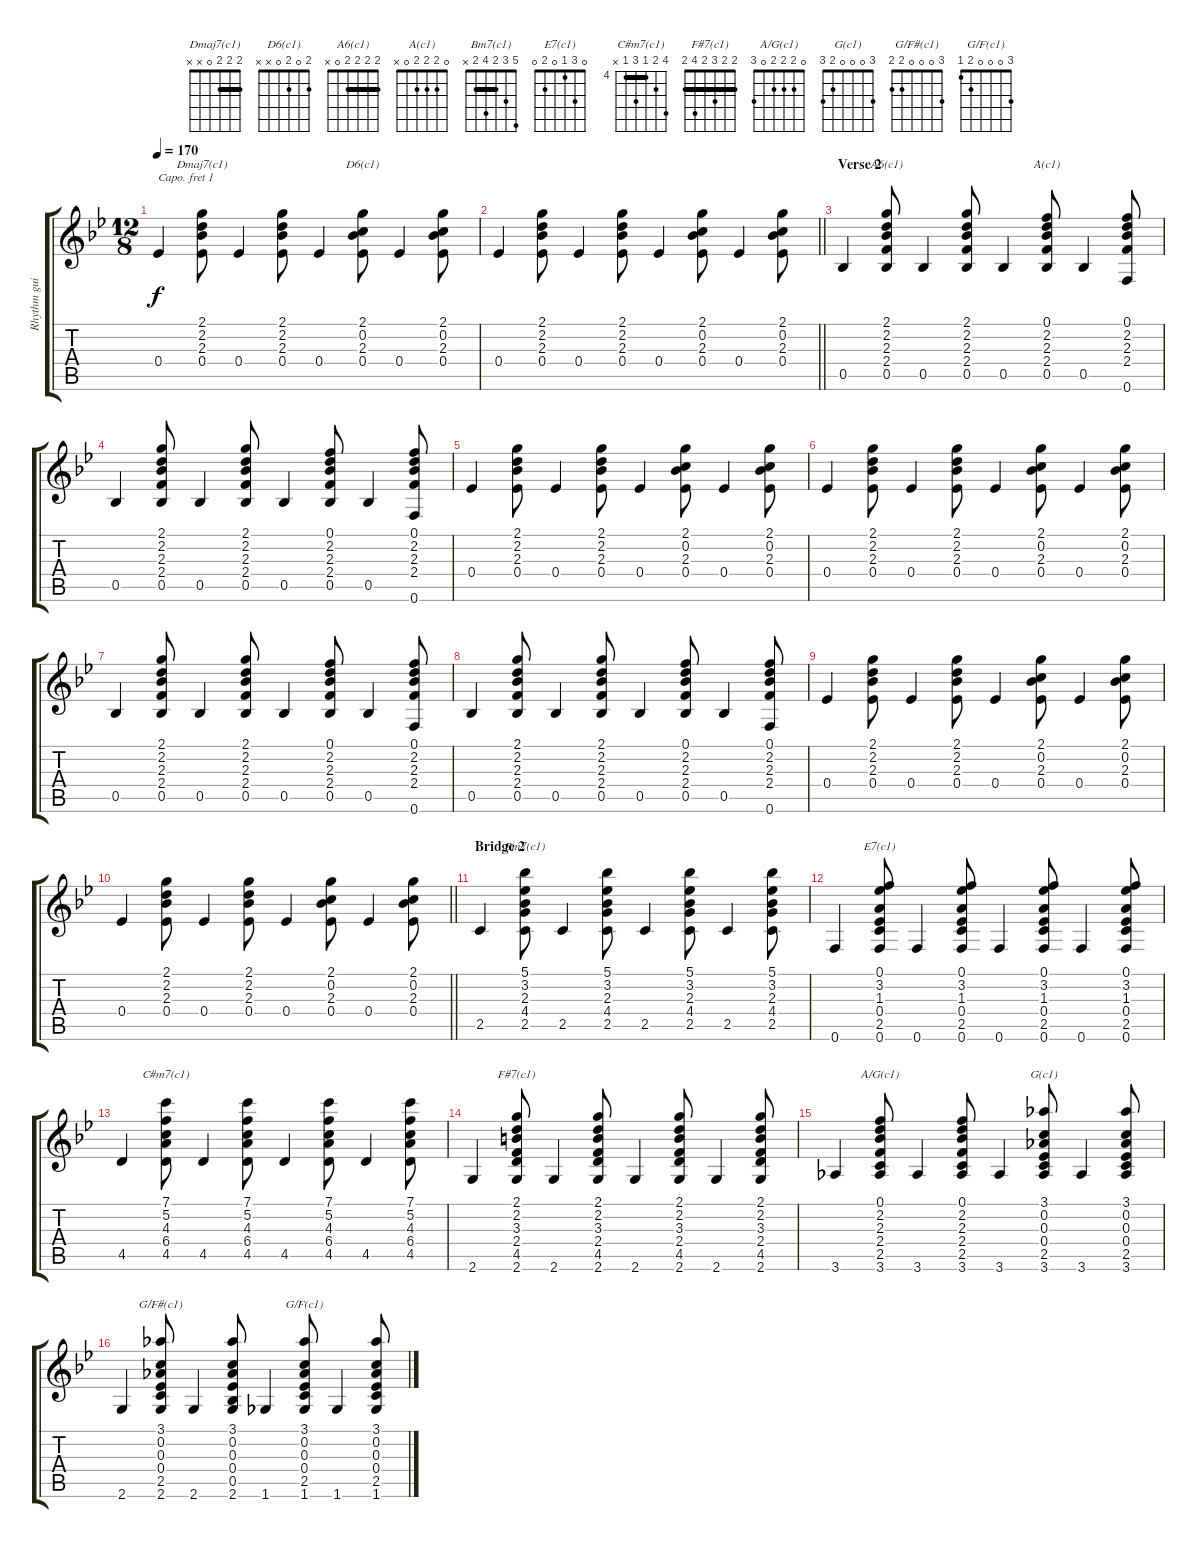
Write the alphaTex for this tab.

\track ("Rhythm guitar (capo 1st fret)" "Rhythm gui") {instrument acousticguitarsteel}
\staff {score tabs}
\capo 1
\tuning (E4 B3 G3 D3 A2 E2) {hide}
\chord ("Dmaj7(c1)" 2 2 2 0 x x) {barre 2}
\chord ("D6(c1)" 2 0 2 0 x x)
\chord ("A6(c1)" 2 2 2 2 0 x) {barre 2}
\chord ("A(c1)" 0 2 2 2 0 x)
\chord ("Bm7(c1)" 5 3 2 4 2 x) {barre 2}
\chord ("E7(c1)" 0 3 1 0 2 0)
\chord ("C#m7(c1)" 7 5 4 6 4 x) {firstfret 4 barre 4}
\chord ("F#7(c1)" 2 2 3 2 4 2) {barre 2}
\chord ("A/G(c1)" 0 2 2 2 0 3)
\chord ("G(c1)" 3 0 0 0 2 3)
\chord ("G/F#(c1)" 3 0 0 0 2 2)
\chord ("G/F(c1)" 3 0 0 0 2 1)
\ts (12 8)
\tempo 170
\clef g2
\ks bb
0.4.4{dy f} (2.1 2.2 2.3 0.4).8{ch "Dmaj7(c1)"} 0.4.4 (2.1 2.2 2.3 0.4).8 0.4.4 (2.1 0.2 2.3 0.4).8{ch "D6(c1)"} 0.4.4 (2.1 0.2 2.3 0.4).8 |
\barLineRight lightlight
0.4.4 (2.1 2.2 2.3 0.4).8 0.4.4 (2.1 2.2 2.3 0.4).8 0.4.4 (2.1 0.2 2.3 0.4).8 0.4.4 (2.1 0.2 2.3 0.4).8 |
\section ("" "Verse 2")
0.5.4 (2.1 2.2 2.3 2.4 0.5).8{ch "A6(c1)"} 0.5.4 (2.1 2.2 2.3 2.4 0.5).8 0.5.4 (0.1 2.2 2.3 2.4 0.5).8{ch "A(c1)"} 0.5.4 (0.1 2.2 2.3 2.4 0.6).8 |
0.5.4 (2.1 2.2 2.3 2.4 0.5).8 0.5.4 (2.1 2.2 2.3 2.4 0.5).8 0.5.4 (0.1 2.2 2.3 2.4 0.5).8 0.5.4 (0.1 2.2 2.3 2.4 0.6).8 |
0.4.4 (2.1 2.2 2.3 0.4).8 0.4.4 (2.1 2.2 2.3 0.4).8 0.4.4 (2.1 0.2 2.3 0.4).8 0.4.4 (2.1 0.2 2.3 0.4).8 |
0.4.4 (2.1 2.2 2.3 0.4).8 0.4.4 (2.1 2.2 2.3 0.4).8 0.4.4 (2.1 0.2 2.3 0.4).8 0.4.4 (2.1 0.2 2.3 0.4).8 |
0.5.4 (2.1 2.2 2.3 2.4 0.5).8 0.5.4 (2.1 2.2 2.3 2.4 0.5).8 0.5.4 (0.1 2.2 2.3 2.4 0.5).8 0.5.4 (0.1 2.2 2.3 2.4 0.6).8 |
0.5.4 (2.1 2.2 2.3 2.4 0.5).8 0.5.4 (2.1 2.2 2.3 2.4 0.5).8 0.5.4 (0.1 2.2 2.3 2.4 0.5).8 0.5.4 (0.1 2.2 2.3 2.4 0.6).8 |
0.4.4 (2.1 2.2 2.3 0.4).8 0.4.4 (2.1 2.2 2.3 0.4).8 0.4.4 (2.1 0.2 2.3 0.4).8 0.4.4 (2.1 0.2 2.3 0.4).8 |
\barLineRight lightlight
0.4.4 (2.1 2.2 2.3 0.4).8 0.4.4 (2.1 2.2 2.3 0.4).8 0.4.4 (2.1 0.2 2.3 0.4).8 0.4.4 (2.1 0.2 2.3 0.4).8 |
\section ("" "Bridge 2")
2.5.4 (5.1 3.2 2.3 4.4 2.5).8{ch "Bm7(c1)"} 2.5.4 (5.1 3.2 2.3 4.4 2.5).8 2.5.4 (5.1 3.2 2.3 4.4 2.5).8 2.5.4 (5.1 3.2 2.3 4.4 2.5).8 |
0.6.4 (0.1 3.2 1.3 0.4 2.5 0.6).8{ch "E7(c1)"} 0.6.4 (0.1 3.2 1.3 0.4 2.5 0.6).8 0.6.4 (0.1 3.2 1.3 0.4 2.5 0.6).8 0.6.4 (0.1 3.2 1.3 0.4 2.5 0.6).8 |
4.5.4 (7.1 5.2 4.3 6.4 4.5).8{ch "C#m7(c1)"} 4.5.4 (7.1 5.2 4.3 6.4 4.5).8 4.5.4 (7.1 5.2 4.3 6.4 4.5).8 4.5.4 (7.1 5.2 4.3 6.4 4.5).8 |
2.6.4 (2.1 2.2 3.3 2.4 4.5 2.6).8{ch "F#7(c1)"} 2.6.4 (2.1 2.2 3.3 2.4 4.5 2.6).8 2.6.4 (2.1 2.2 3.3 2.4 4.5 2.6).8 2.6.4 (2.1 2.2 3.3 2.4 4.5 2.6).8 |
3.6.4 (0.1 2.2 2.3 2.4 2.5 3.6).8{ch "A/G(c1)"} 3.6.4 (0.1 2.2 2.3 2.4 2.5 3.6).8 3.6.4 (3.1 0.2 0.3 0.4 2.5 3.6).8{ch "G(c1)"} 3.6.4 (3.1 0.2 0.3 0.4 2.5 3.6).8 |
2.6.4 (3.1 0.2 0.3 0.4 2.5 2.6).8{ch "G/F#(c1)"} 2.6.4 (3.1 0.2 0.3 0.4 0.5 2.6).8 1.6.4 (3.1 0.2 0.3 0.4 2.5 1.6).8{ch "G/F(c1)"} 1.6.4 (3.1 0.2 0.3 0.4 2.5 1.6).8
